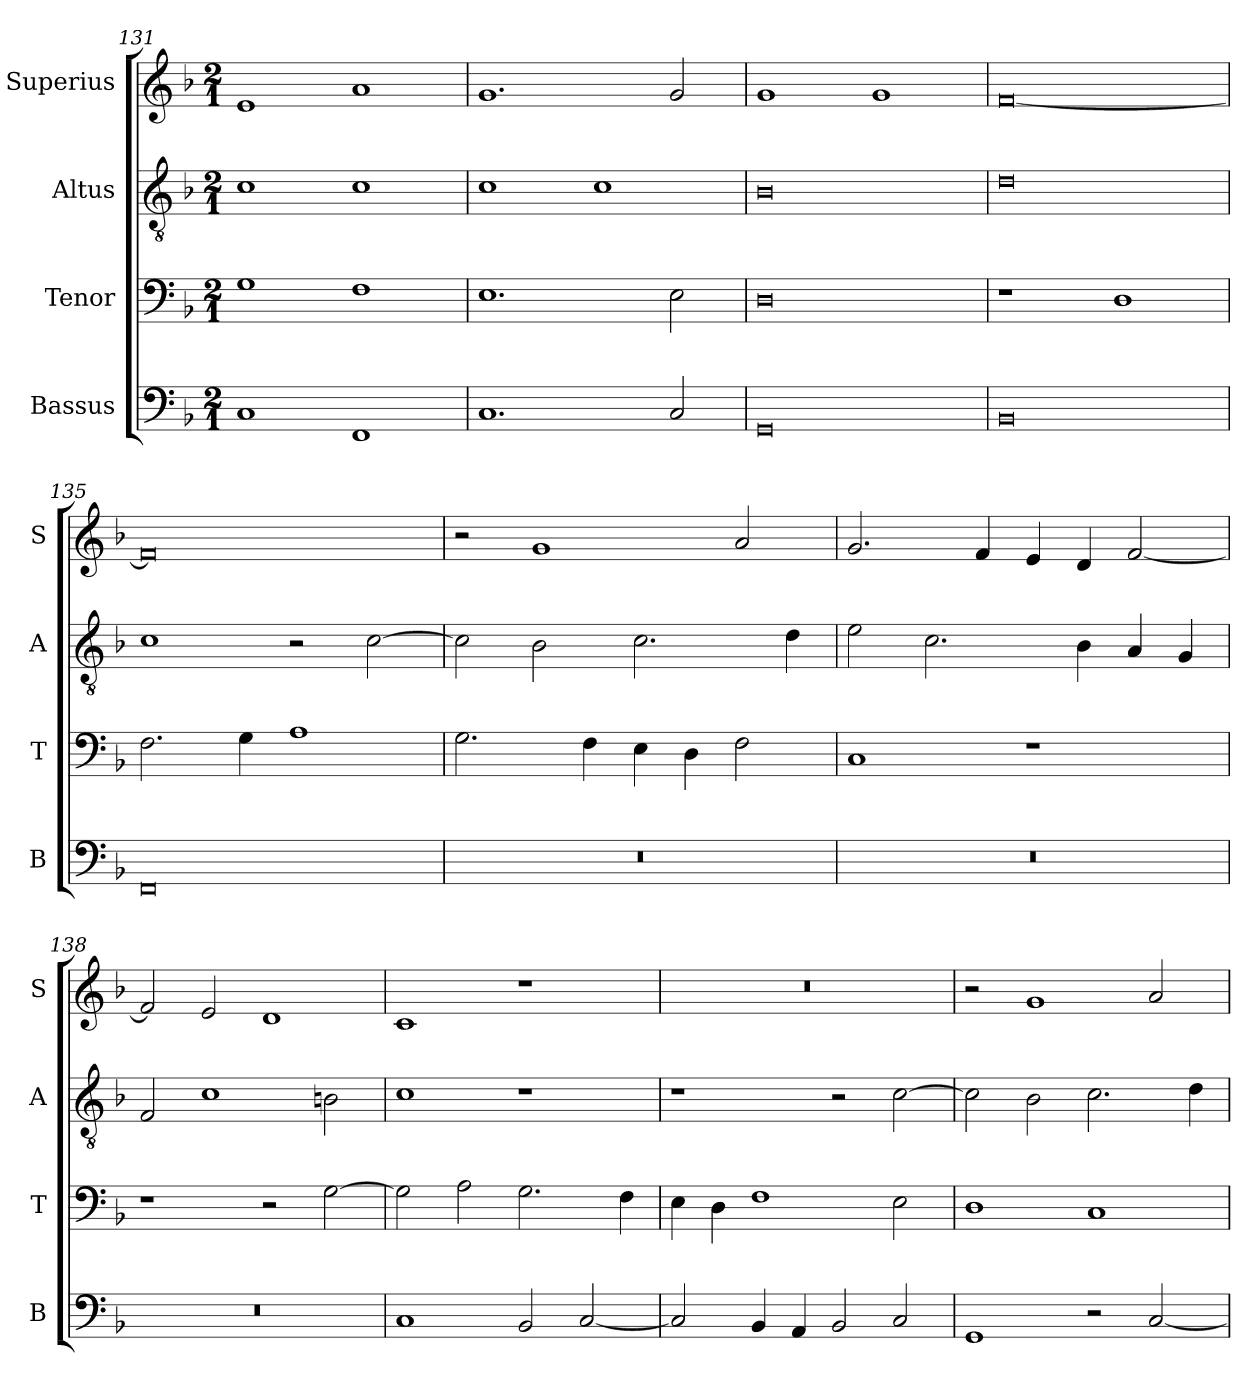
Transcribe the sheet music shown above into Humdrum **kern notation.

**kern	**kern	**kern	**kern
*part4	*part3	*part2	*part1
*staff4	*staff3	*staff2	*staff1
*I"Bassus	*I"Tenor	*I"Altus	*I"Superius
*I'B	*I'T	*I'A	*I'S
*clefF4	*clefF4	*clefGv2	*clefG2
*k[b-]	*k[b-]	*k[b-]	*k[b-]
*F:	*F:	*F:	*F:
*M2/1	*M2/1	*M2/1	*M2/1
=131	=131	=131	=131
1C	1G	1c	1e
1FF	1F	1c	1a
=132	=132	=132	=132
1.C	1.E	1c	1.g
.	.	1c	.
2C	2E	.	2g
=133	=133	=133	=133
0GG	0D	0B-	1g
.	.	.	1g
=134	=134	=134	=134
0BB-	1r	0d	[0f
.	1D	.	.
=135	=135	=135	=135
0FF	2.F	1c	0f]
.	4G	.	.
.	1A	2r	.
.	.	[2c	.
=136	=136	=136	=136
0r	2.G	2c]	2r
.	.	2B-	1g
.	4F	.	.
.	4E	2.c	.
.	4D	.	.
.	2F	.	2a
.	.	4d	.
=137	=137	=137	=137
0r	1C	2e	2.g
.	.	2.c	.
.	.	.	4f
.	1r	.	4e
.	.	4B-	4d
.	.	4A	[2f
.	.	4G	.
=138	=138	=138	=138
0r	1r	2F	2f]
.	.	1c	2e
.	2r	.	1d
.	[2G	2Bn	.
=139	=139	=139	=139
1C	2G]	1c	1c
.	2A	.	.
2BB-	2.G	1r	1r
[2C	.	.	.
.	4F	.	.
=140	=140	=140	=140
2C]	4E	1r	0r
.	4D	.	.
4BB-	1F	.	.
4AA	.	.	.
2BB-	.	2r	.
2C	2E	[2c	.
=141	=141	=141	=141
1GG	1D	2c]	2r
.	.	2B-	1g
2r	1C	2.c	.
[2C	.	.	2a
.	.	4d	.
=	=	=	=
*-	*-	*-	*-
